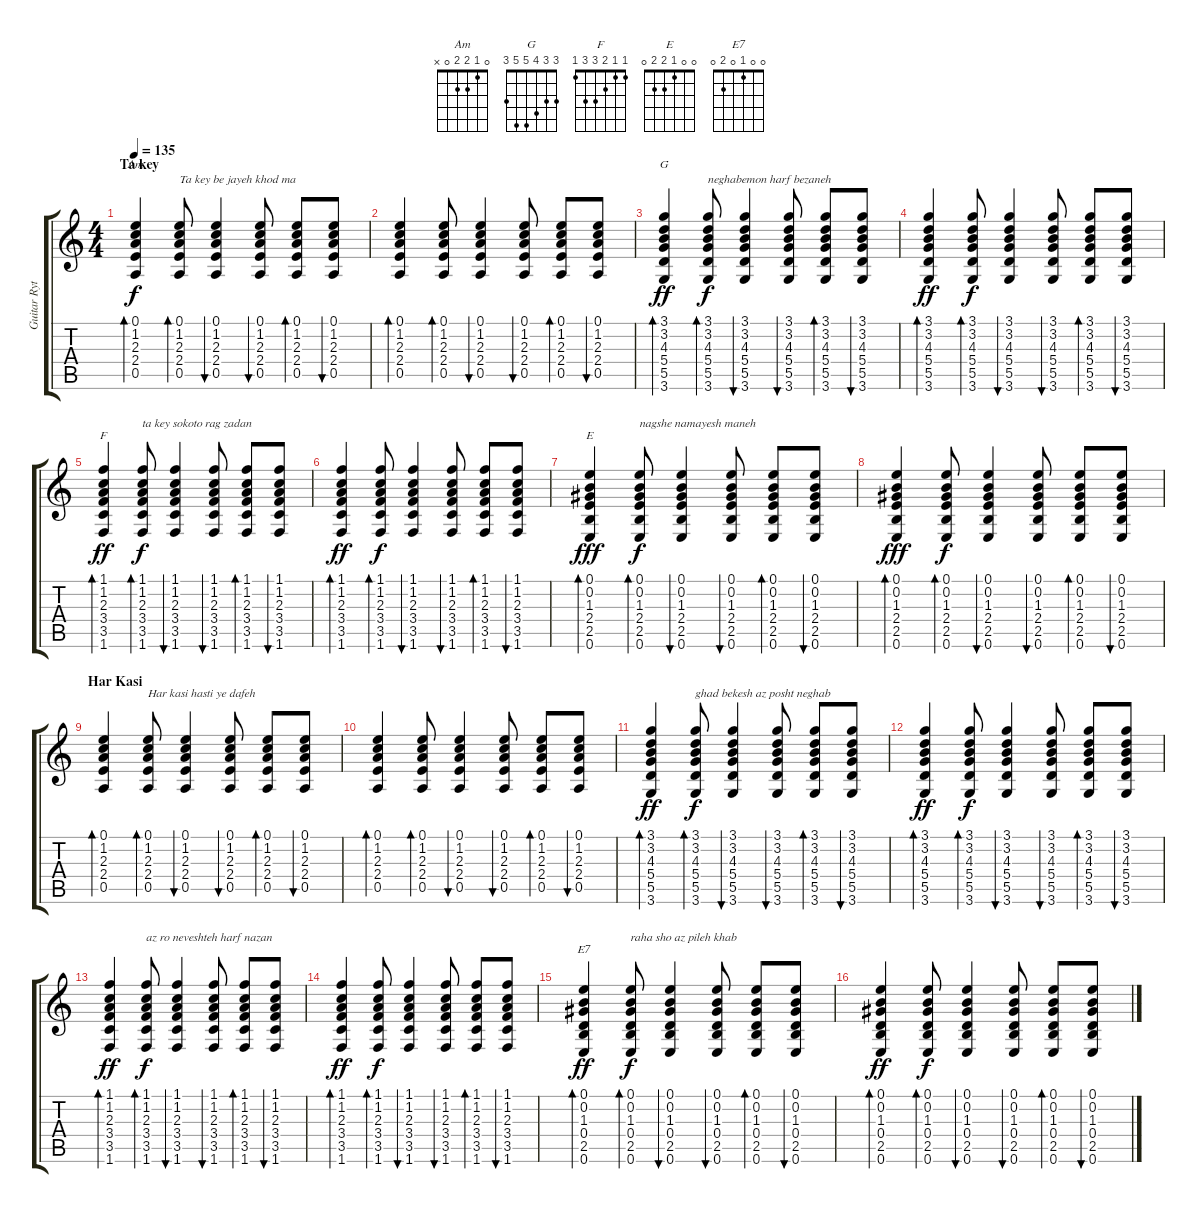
\track ("Guitar Rythm 1" "Guitar Ryt") {instrument acousticguitarnylon}
\staff {score tabs}
\tuning (E4 B3 G3 D3 A2 E2) {hide}
\chord ("Am" 0 1 2 2 0 x)
\chord ("G" 3 3 4 5 5 3)
\chord ("F" 1 1 2 3 3 1)
\chord ("E" 0 0 1 2 2 0)
\chord ("E7" 0 0 1 0 2 0)
\ts (4 4)
\section ("" "Ta key")
\tempo 135
\clef g2
\ks c
(0.1 1.2 2.3 2.4 0.5).4{bd 30 ch "Am" dy f} (0.1 1.2 2.3 2.4 0.5).8{bd 30 txt "Ta key be jayeh khod ma"} (0.1 1.2 2.3 2.4 0.5).4{bu 30} (0.1 1.2 2.3 2.4 0.5).8{bu 30} (0.1 1.2 2.3 2.4 0.5).8{bd 30} (0.1 1.2 2.3 2.4 0.5).8{bu 30} |
(0.1 1.2 2.3 2.4 0.5).4{bd 30} (0.1 1.2 2.3 2.4 0.5).8{bd 30} (0.1 1.2 2.3 2.4 0.5).4{bu 30} (0.1 1.2 2.3 2.4 0.5).8{bu 30} (0.1 1.2 2.3 2.4 0.5).8{bd 30} (0.1 1.2 2.3 2.4 0.5).8{bu 30} |
(3.1 3.2 4.3 5.4 5.5 3.6).4{bd 30 ch "G" dy ff} (3.1 3.2 4.3 5.4 5.5 3.6).8{bd 30 txt "neghabemon harf bezaneh" dy f} (3.1 3.2 4.3 5.4 5.5 3.6).4{bu 30} (3.1 3.2 4.3 5.4 5.5 3.6).8{bu 30} (3.1 3.2 4.3 5.4 5.5 3.6).8{bd 30} (3.1 3.2 4.3 5.4 5.5 3.6).8{bu 30} |
(3.1 3.2 4.3 5.4 5.5 3.6).4{bd 30 dy ff} (3.1 3.2 4.3 5.4 5.5 3.6).8{bd 30 dy f} (3.1 3.2 4.3 5.4 5.5 3.6).4{bu 30} (3.1 3.2 4.3 5.4 5.5 3.6).8{bu 30} (3.1 3.2 4.3 5.4 5.5 3.6).8{bd 30} (3.1 3.2 4.3 5.4 5.5 3.6).8{bu 30} |
(1.1 1.2 2.3 3.4 3.5 1.6).4{bd 30 ch "F" dy ff} (1.1 1.2 2.3 3.4 3.5 1.6).8{bd 30 txt "ta key sokoto rag zadan" dy f} (1.1 1.2 2.3 3.4 3.5 1.6).4{bu 30} (1.1 1.2 2.3 3.4 3.5 1.6).8{bu 30} (1.1 1.2 2.3 3.4 3.5 1.6).8{bd 30} (1.1 1.2 2.3 3.4 3.5 1.6).8{bu 30} |
(1.1 1.2 2.3 3.4 3.5 1.6).4{bd 30 dy ff} (1.1 1.2 2.3 3.4 3.5 1.6).8{bd 30 dy f} (1.1 1.2 2.3 3.4 3.5 1.6).4{bu 30} (1.1 1.2 2.3 3.4 3.5 1.6).8{bu 30} (1.1 1.2 2.3 3.4 3.5 1.6).8{bd 30} (1.1 1.2 2.3 3.4 3.5 1.6).8{bu 30} |
(0.1 0.2 1.3 2.4 2.5 0.6).4{bd 30 ch "E" dy fff} (0.1 0.2 1.3 2.4 2.5 0.6).8{bd 30 txt "nagshe namayesh maneh" dy f} (0.1 0.2 1.3 2.4 2.5 0.6).4{bu 30} (0.1 0.2 1.3 2.4 2.5 0.6).8{bu 30} (0.1 0.2 1.3 2.4 2.5 0.6).8{bd 30} (0.1 0.2 1.3 2.4 2.5 0.6).8{bu 30} |
(0.1 0.2 1.3 2.4 2.5 0.6).4{bd 30 dy fff} (0.1 0.2 1.3 2.4 2.5 0.6).8{bd 30 dy f} (0.1 0.2 1.3 2.4 2.5 0.6).4{bu 30} (0.1 0.2 1.3 2.4 2.5 0.6).8{bu 30} (0.1 0.2 1.3 2.4 2.5 0.6).8{bd 30} (0.1 0.2 1.3 2.4 2.5 0.6).8{bu 30} |
\section ("" "Har Kasi")
(0.1 1.2 2.3 2.4 0.5).4{bd 30} (0.1 1.2 2.3 2.4 0.5).8{bd 30 txt "Har kasi hasti ye dafeh"} (0.1 1.2 2.3 2.4 0.5).4{bu 30} (0.1 1.2 2.3 2.4 0.5).8{bu 30} (0.1 1.2 2.3 2.4 0.5).8{bd 30} (0.1 1.2 2.3 2.4 0.5).8{bu 30} |
(0.1 1.2 2.3 2.4 0.5).4{bd 30} (0.1 1.2 2.3 2.4 0.5).8{bd 30} (0.1 1.2 2.3 2.4 0.5).4{bu 30} (0.1 1.2 2.3 2.4 0.5).8{bu 30} (0.1 1.2 2.3 2.4 0.5).8{bd 30} (0.1 1.2 2.3 2.4 0.5).8{bu 30} |
(3.1 3.2 4.3 5.4 5.5 3.6).4{bd 30 dy ff} (3.1 3.2 4.3 5.4 5.5 3.6).8{bd 30 txt "ghad bekesh az posht neghab" dy f} (3.1 3.2 4.3 5.4 5.5 3.6).4{bu 30} (3.1 3.2 4.3 5.4 5.5 3.6).8{bu 30} (3.1 3.2 4.3 5.4 5.5 3.6).8{bd 30} (3.1 3.2 4.3 5.4 5.5 3.6).8{bu 30} |
(3.1 3.2 4.3 5.4 5.5 3.6).4{bd 30 dy ff} (3.1 3.2 4.3 5.4 5.5 3.6).8{bd 30 dy f} (3.1 3.2 4.3 5.4 5.5 3.6).4{bu 30} (3.1 3.2 4.3 5.4 5.5 3.6).8{bu 30} (3.1 3.2 4.3 5.4 5.5 3.6).8{bd 30} (3.1 3.2 4.3 5.4 5.5 3.6).8{bu 30} |
(1.1 1.2 2.3 3.4 3.5 1.6).4{bd 30 dy ff} (1.1 1.2 2.3 3.4 3.5 1.6).8{bd 30 txt "az ro neveshteh harf nazan" dy f} (1.1 1.2 2.3 3.4 3.5 1.6).4{bu 30} (1.1 1.2 2.3 3.4 3.5 1.6).8{bu 30} (1.1 1.2 2.3 3.4 3.5 1.6).8{bd 30} (1.1 1.2 2.3 3.4 3.5 1.6).8{bu 30} |
(1.1 1.2 2.3 3.4 3.5 1.6).4{bd 30 dy ff} (1.1 1.2 2.3 3.4 3.5 1.6).8{bd 30 dy f} (1.1 1.2 2.3 3.4 3.5 1.6).4{bu 30} (1.1 1.2 2.3 3.4 3.5 1.6).8{bu 30} (1.1 1.2 2.3 3.4 3.5 1.6).8{bd 30} (1.1 1.2 2.3 3.4 3.5 1.6).8{bu 30} |
(0.1 0.2 1.3 0.4 2.5 0.6).4{bd 30 ch "E7" dy ff} (0.1 0.2 1.3 0.4 2.5 0.6).8{bd 30 txt "raha sho az pileh khab" dy f} (0.1 0.2 1.3 0.4 2.5 0.6).4{bu 30} (0.1 0.2 1.3 0.4 2.5 0.6).8{bu 30} (0.1 0.2 1.3 0.4 2.5 0.6).8{bd 30} (0.1 0.2 1.3 0.4 2.5 0.6).8{bu 30} |
(0.1 0.2 1.3 0.4 2.5 0.6).4{bd 30 dy ff} (0.1 0.2 1.3 0.4 2.5 0.6).8{bd 30 dy f} (0.1 0.2 1.3 0.4 2.5 0.6).4{bu 30} (0.1 0.2 1.3 0.4 2.5 0.6).8{bu 30} (0.1 0.2 1.3 0.4 2.5 0.6).8{bd 30} (0.1 0.2 1.3 0.4 2.5 0.6).8{bu 30}
